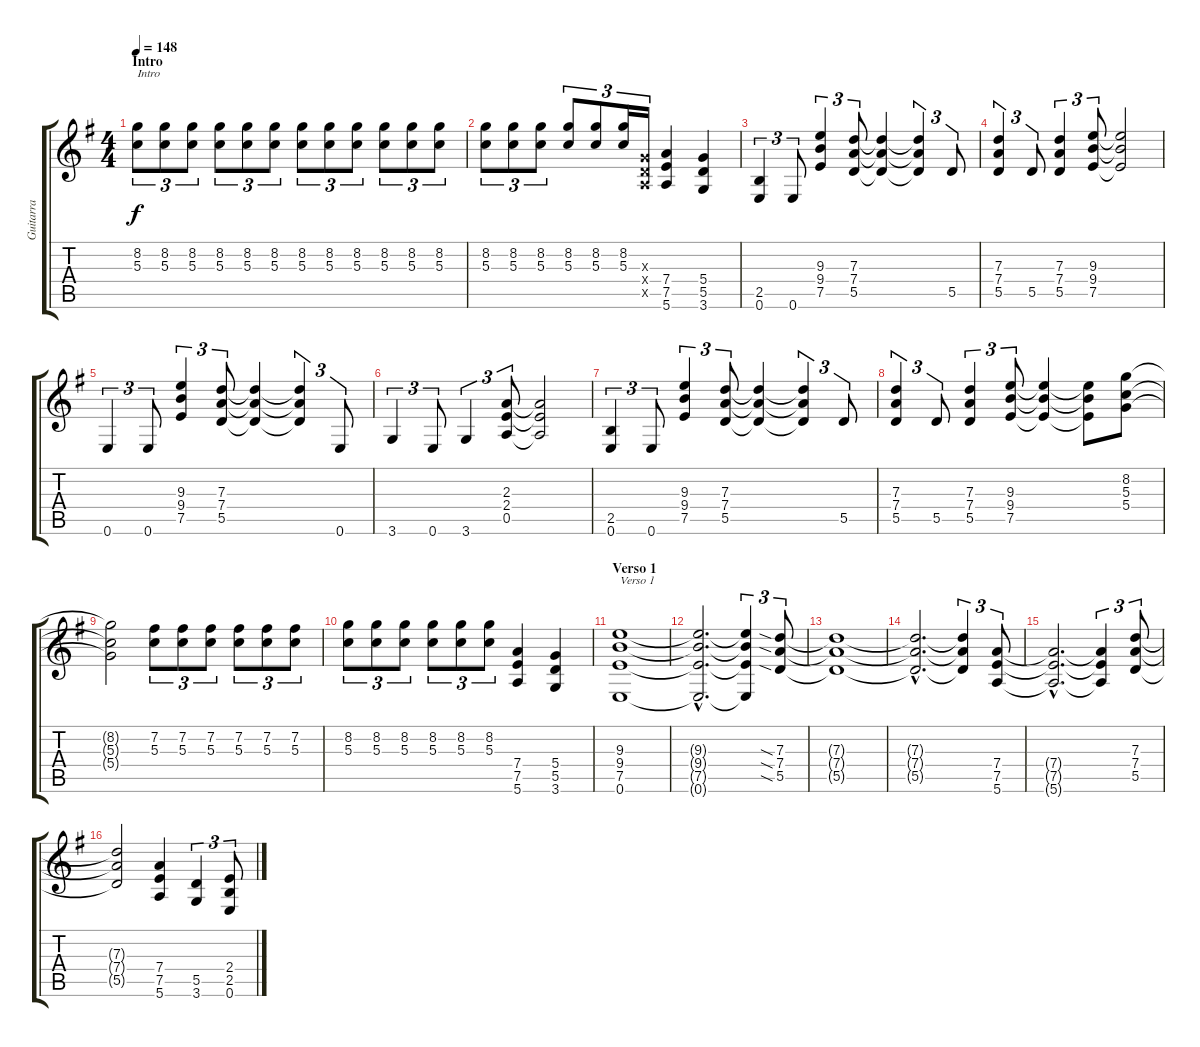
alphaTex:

\track ("Guitarra " "Guitarra ") {instrument overdrivenguitar}
\staff {score tabs}
\tuning (E4 B3 G3 D3 A2 E2) {hide}
\ts (4 4)
\section ("" "Intro")
\tempo 148
\clef g2
\ks g
(8.2 5.3).8{tu (3 2) txt "Intro" dy f instrument overdrivenguitar} (8.2 5.3).8{tu (3 2)} (8.2 5.3).8{tu (3 2)} (8.2 5.3).8{tu (3 2)} (8.2 5.3).8{tu (3 2)} (8.2 5.3).8{tu (3 2)} (8.2 5.3).8{tu (3 2)} (8.2 5.3).8{tu (3 2)} (8.2 5.3).8{tu (3 2)} (8.2 5.3).8{tu (3 2)} (8.2 5.3).8{tu (3 2)} (8.2 5.3).8{tu (3 2)} |
(8.2 5.3).8{tu (3 2)} (8.2 5.3).8{tu (3 2)} (8.2 5.3).8{tu (3 2)} (8.2 5.3).8{tu (3 2)} (8.2 5.3).8{tu (3 2)} (8.2 5.3).16{tu (3 2)} (0.3{x} 0.4{x} 0.5{x}).16{tu (3 2)} (7.4 7.5 5.6).4 (5.4 5.5 3.6).4 |
(2.5 0.6).4{tu (3 2)} 0.6.8{tu (3 2)} (9.3 9.4 7.5).4{tu (3 2)} (7.3 7.4 5.5).8{tu (3 2)} (7.3{t} 7.4{t} 5.5{t}).4 (7.3{t} 7.4{t} 5.5{t}).4{tu (3 2)} 5.5.8{tu (3 2)} |
(7.3 7.4 5.5).4{tu (3 2)} 5.5.8{tu (3 2)} (7.3 7.4 5.5).4{tu (3 2)} (9.3 9.4 7.5).8{tu (3 2)} (9.3{t} 9.4{t} 7.5{t}).2 |
0.6.4{tu (3 2)} 0.6.8{tu (3 2)} (9.3 9.4 7.5).4{tu (3 2)} (7.3 7.4 5.5).8{tu (3 2)} (7.3{t} 7.4{t} 5.5{t}).4 (7.3{t} 7.4{t} 5.5{t}).4{tu (3 2)} 0.6.8{tu (3 2)} |
3.6.4{tu (3 2)} 0.6.8{tu (3 2)} 3.6.4{tu (3 2)} (2.3 2.4 0.5).8{tu (3 2)} (2.3{t} 2.4{t} 0.5{t}).2 |
(2.5 0.6).4{tu (3 2)} 0.6.8{tu (3 2)} (9.3 9.4 7.5).4{tu (3 2)} (7.3 7.4 5.5).8{tu (3 2)} (7.3{t} 7.4{t} 5.5{t}).4 (7.3{t} 7.4{t} 5.5{t}).4{tu (3 2)} 5.5.8{tu (3 2)} |
(7.3 7.4 5.5).4{tu (3 2)} 5.5.8{tu (3 2)} (7.3 7.4 5.5).4{tu (3 2)} (9.3 9.4 7.5).8{tu (3 2)} (9.3{t} 9.4{t} 7.5{t}).4 (9.3{t} 9.4{t} 7.5{t}).8 (8.2 5.3 5.4).8 |
(8.2{t} 5.3{t} 5.4{t}).2 (7.2 5.3).8{tu (3 2)} (7.2 5.3).8{tu (3 2)} (7.2 5.3).8{tu (3 2)} (7.2 5.3).8{tu (3 2)} (7.2 5.3).8{tu (3 2)} (7.2 5.3).8{tu (3 2)} |
(8.2 5.3).8{tu (3 2)} (8.2 5.3).8{tu (3 2)} (8.2 5.3).8{tu (3 2)} (8.2 5.3).8{tu (3 2)} (8.2 5.3).8{tu (3 2)} (8.2 5.3).8{tu (3 2)} (7.4 7.5 5.6).4 (5.4 5.5 3.6).4 |
\section ("" "Verso 1")
(9.3 9.4 7.5 0.6).1{txt "Verso 1"} |
(9.3{hac t} 9.4{hac t} 7.5{hac t} 0.6{hac t}).2{d} (9.3{t} 9.4{t} 7.5{t} 0.6{t}).4{tu (3 2)} (7.3{sia} 7.4{sia} 5.5{sia}).8{tu (3 2)} |
(7.3{t} 7.4{t} 5.5{t}).1 |
(7.3{hac t} 7.4{hac t} 5.5{hac t}).2{d} (7.3{t} 7.4{t} 5.5{t}).4{tu (3 2)} (7.4 7.5 5.6).8{tu (3 2)} |
(7.4{hac t} 7.5{hac t} 5.6{hac t}).2{d} (7.4{t} 7.5{t} 5.6{t}).4{tu (3 2)} (7.3 7.4 5.5).8{tu (3 2)} |
(7.3{t} 7.4{t} 5.5{t}).2 (7.4 7.5 5.6).4 (5.5 3.6).4{tu (3 2)} (2.4 2.5 0.6).8{tu (3 2)}
